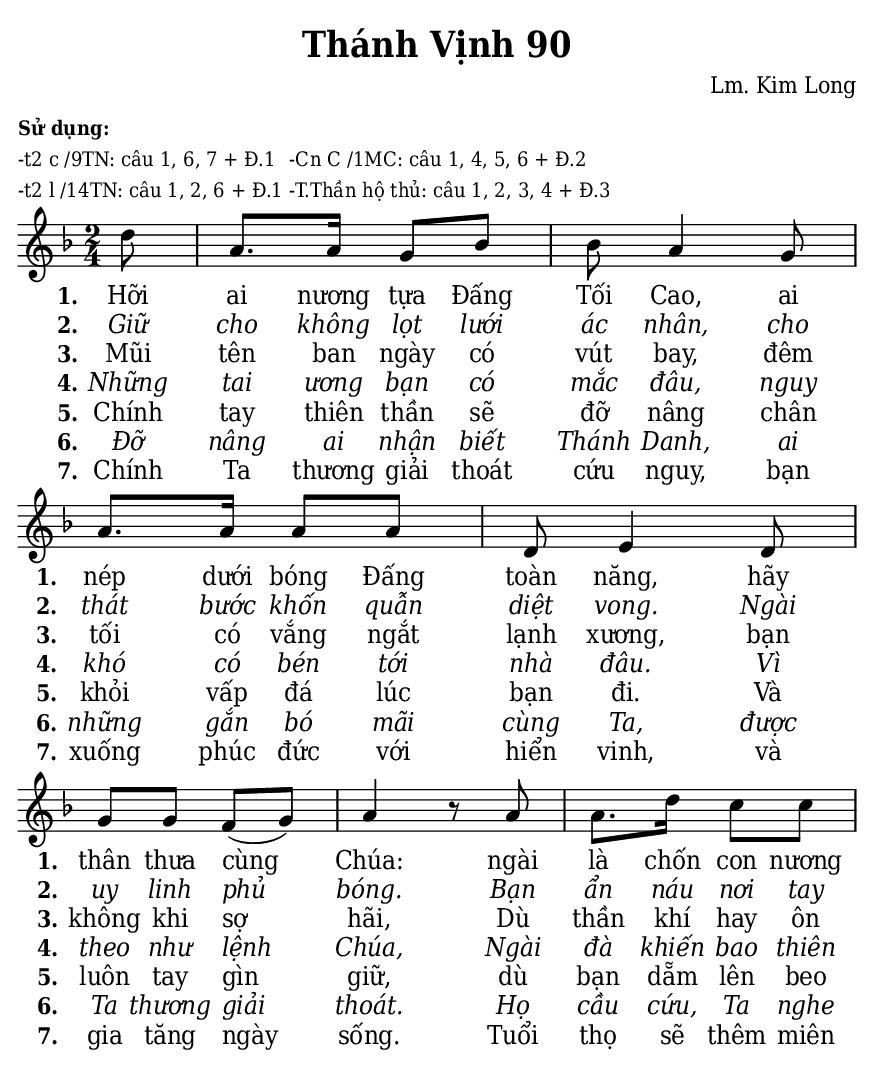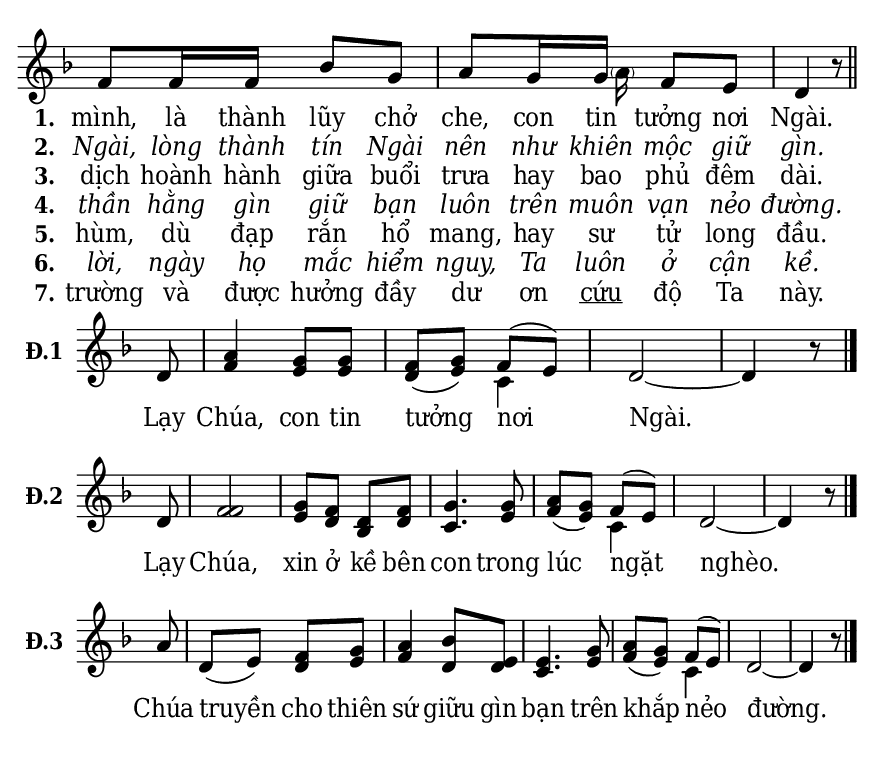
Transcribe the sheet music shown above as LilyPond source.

% Cài đặt chung
\version "2.22.1"
\include "english.ly"

\header {
  title = "Thánh Vịnh 90"
  composer = "Lm. Kim Long"
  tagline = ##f
}

% mã nguồn cho những chức năng chưa hỗ trợ trong phiên bản lilypond hiện tại
% cung cấp bởi cộng đồng lilypond khi gửi email đến lilypond-user@gnu.org
% in số phiên khúc trên mỗi dòng
#(define (add-grob-definition grob-name grob-entry)
     (set! all-grob-descriptions
           (cons ((@@ (lily) completize-grob-entry)
                  (cons grob-name grob-entry))
                 all-grob-descriptions)))

#(add-grob-definition
    'StanzaNumberSpanner
    `((direction . ,LEFT)
      (font-series . bold)
      (padding . 1.0)
      (side-axis . ,X)
      (stencil . ,ly:text-interface::print)
      (X-offset . ,ly:side-position-interface::x-aligned-side)
      (Y-extent . ,grob::always-Y-extent-from-stencil)
      (meta . ((class . Spanner)
               (interfaces . (font-interface
                              side-position-interface
                              stanza-number-interface
                              text-interface))))))

\layout {
    \context {
      \Global
      \grobdescriptions #all-grob-descriptions
    }
    \context {
      \Score
      \remove Stanza_number_align_engraver
      \consists
        #(lambda (context)
           (let ((texts '())
                 (syllables '()))
             (make-engraver
              (acknowledgers
               ((stanza-number-interface engraver grob source-engraver)
                  (set! texts (cons grob texts)))
               ((lyric-syllable-interface engraver grob source-engraver)
                  (set! syllables (cons grob syllables))))
              ((stop-translation-timestep engraver)
                 (for-each
                  (lambda (text)
                    (for-each
                     (lambda (syllable)
                       (ly:pointer-group-interface::add-grob
                        text
                        'side-support-elements
                        syllable))
                     syllables))
                  texts)
                 (set! syllables '())))))
    }
    \context {
      \Lyrics
      \remove Stanza_number_engraver
      \consists
        #(lambda (context)
           (let ((text #f)
                 (last-stanza #f))
             (make-engraver
              ((process-music engraver)
                 (let ((stanza (ly:context-property context 'stanza #f)))
                   (if (and stanza (not (equal? stanza last-stanza)))
                       (let ((column (ly:context-property context
'currentCommandColumn)))
                         (set! last-stanza stanza)
                         (if text
                             (ly:spanner-set-bound! text RIGHT column))
                         (set! text (ly:engraver-make-grob engraver
'StanzaNumberSpanner '()))
                         (ly:grob-set-property! text 'text stanza)
                         (ly:spanner-set-bound! text LEFT column)))))
              ((finalize engraver)
                 (if text
                     (let ((column (ly:context-property context
'currentCommandColumn)))
                       (ly:spanner-set-bound! text RIGHT column)))))))
      \override StanzaNumberSpanner.horizon-padding = 10000
    }
}

stanzaReminderOff =
  \temporary \override StanzaNumberSpanner.after-line-breaking =
     #(lambda (grob)
        ;; Can be replaced with (not (first-broken-spanner? grob)) in 2.23.
        (if (let ((siblings (ly:spanner-broken-into (ly:grob-original grob))))
              (and (pair? siblings)
                   (not (eq? grob (car siblings)))))
            (ly:grob-suicide! grob)))

stanzaReminderOn = \undo \stanzaReminderOff
% kết thúc mã nguồn

% Nhạc
nhacPhanMot = \relative c'' {
  \key f \major
  \time 2/4
  \partial 8 d8 |
  a8. a16 g8 bf |
  bf a4 g8 |
  a8. a16 a8 a |
  d, e4 d8 |
  g g f (g) |
  a4 r8 a |
  a8. d16 c8 c |
  f, f16 f bf8 g |
  a g16
  <<
    {
      \voiceOne
      g16
    }
    \new Voice = "splitpart" {
      \voiceTwo
      \once \override NoteColumn.force-hshift = #2
      \parenthesize
      a
    }
  >>
  \oneVoice
  f8 e |
  d4 r8 \bar "||"
}

nhacPhanHai = \relative c' {
  \key f \major
  \time 2/4
  \partial 8d8 |
  <<
    {
      a'4 g8 g |
      f (g)
    }
    {
      f4 e8 e |
      d (e)
    }
  >>
  <<
    {
      \voiceOne
      f8 (e)
    }
    \new Voice = "splitpart" {
      \voiceTwo
      c4
    }
  >>
  \oneVoice
  d2 ~ |
  d4 r8 \bar "|."
}

nhacPhanBa = \relative c' {
  \key f \major
  \time 2/4
  \partial 8 d8 |
  <<
    {
      f2 |
      g8 f d f |
      g4. g8 |
      a (g)
    }
    {
      f2 |
      e8 d bf d |
      c4. e8 |
      f (e)
    }
  >>
  <<
    {
      \voiceOne
      f8 (e)
    }
    \new Voice = "splitpart" {
      \voiceTwo
      c4
    }
  >>
  \oneVoice
  d2 ~ |
  d4 r8 \bar "|."
}

nhacPhanBon = \relative c'' {
  \key f \major
  \time 2/4
  \partial 8 a8 |
  d, (e)
  <<
    {
      f8 g |
      a4 bf8 e, |
      e4. g8 |
      a (g)
    }
    {
      d8 e |
      f4 d8 d |
      c4. e8 |
      f (e)
    }
  >>
  <<
    {
      \voiceOne
      f8 (e)
    }
    \new Voice = "splitpart" {
      \voiceTwo
      c4
    }
  >>
  \oneVoice
  d2 ~ |
  d4 r8 \bar "|."
}

% Lời
loiPhanMot = \lyricmode {
  <<
    {
      \set stanza = "1."
      Hỡi ai nương tựa Đấng Tối Cao, ai nép dưới bóng Đấng toàn năng,
      hãy thân thưa cùng Chúa: ngài là chốn con nương mình,
      là thành lũy chở che, con tin tưởng nơi Ngài.
    }
    \new Lyrics {
	    \set associatedVoice = "beSop"
	    \set stanza = "2."
      \override Lyrics.LyricText.font-shape = #'italic
      Giữ cho không lọt lưới ác nhân, cho thát bước khốn quẫn diệt vong.
      Ngài uy linh phủ bóng.
      Bạn ẩn náu nơi tay Ngài,
      lòng thành tín Ngài nên như khiên mộc giữ gìn.
    }
    \new Lyrics {
	    \set associatedVoice = "beSop"
	    \set stanza = "3."
      Mũi tên ban ngày có vút bay, đêm tối có vắng ngắt lạnh xương,
      bạn không khi sợ hãi,
      Dù thần khí hay ôn dịch hoành hành
      giữa buổi trưa hay bao phủ đêm dài.
    }
    \new Lyrics {
	    \set associatedVoice = "beSop"
	    \set stanza = "4."
      \override Lyrics.LyricText.font-shape = #'italic
      Những tai ương bạn có mắc đâu, nguy khó có bén tới nhà đâu.
      Vì theo như lệnh Chúa,
      Ngài đà khiến bao thiên thần
      hằng gìn giữ bạn luôn trên muôn vạn nẻo đường.
    }
    \new Lyrics {
	    \set associatedVoice = "beSop"
	    \set stanza = "5."
      Chính tay thiên thần sẽ đỡ nâng chân khỏi vấp đá lúc bạn đi.
      Và luôn tay gìn giữ, dù bạn dẵm lên beo hùm,
      dù đạp rắn hổ mang, hay sư tử long đầu.
    }
    \new Lyrics {
	    \set associatedVoice = "beSop"
	    \set stanza = "6."
      \override Lyrics.LyricText.font-shape = #'italic
      Đỡ nâng ai nhận biết Thánh Danh, ai những gắn bó mãi cùng Ta,
      được Ta thương giải thoát.
      Họ cầu cứu, Ta nghe lời,
      ngày họ mắc hiểm nguy, Ta luôn ở cận kề.
    }
    \new Lyrics {
	    \set associatedVoice = "beSop"
	    \set stanza = "7."
      Chính Ta thương giải thoát cứu nguy,
      bạn xuống phúc đức với hiển vinh,
      và gia tăng ngày sống.
      Tuổi thọ sẽ thêm miên trường
      và được hưởng đầy dư ơn \markup { \underline "cứu" } độ Ta này.
    }
  >>
}

loiPhanHai = \lyricmode {
  Lạy Chúa, con tin tưởng nơi Ngài.
}

loiPhanBa = \lyricmode {
  Lạy Chúa, xin ở kề bên con trong lúc ngặt nghèo.
}

loiPhanBon = \lyricmode {
  Chúa truyền cho thiên sứ giữu gìn bạn trên khắp nẻo đường.
}

% Dàn trang
\paper {
  #(set-paper-size "a5")
  top-margin = 3\mm
  bottom-margin = 3\mm
  left-margin = 3\mm
  right-margin = 3\mm
  indent = #0
  #(define fonts
	 (make-pango-font-tree "Deja Vu Serif Condensed"
	 		       "Deja Vu Serif Condensed"
			       "Deja Vu Serif Condensed"
			       (/ 20 20)))
  print-page-number = ##f
  ragged-bottom = ##t
  page-count = 2
}

\markup {
  \vspace #1
  %\fill-line {
    \column {
      \left-align {
        \line { \bold \small "Sử dụng:" }
        \line { \small "-t2 c /9TN: câu 1, 6, 7 + Đ.1" }
        \line { \small "-t2 l /14TN: câu 1, 2, 6 + Đ.1" }
      }
    }
    \column {
      \left-align {
        \line { \small " " }
        \line { \small "-Cn C /1MC: câu 1, 4, 5, 6 + Đ.2" }
        \line { \small "-T.Thần hộ thủ: câu 1, 2, 3, 4 + Đ.3" }
      }
    }
  %}
}

\score {
  <<
    \new Staff <<
        \clef treble
        \new Voice = beSop {
          \nhacPhanMot
        }
      \new Lyrics \lyricsto beSop \loiPhanMot
    >>
  >>
  \layout {
    \override Lyrics.LyricSpace.minimum-distance = #1
    \override Score.BarNumber.break-visibility = ##(#f #f #f)
    \override Score.SpacingSpanner.uniform-stretching = ##t
    ragged-last = ##f
  }
}

\score {
  <<
    \new Staff \with {
      \remove "Time_signature_engraver"
      instrumentName = \markup { \bold "Đ.1" }} <<
        \clef treble
        \new Voice = beSop {
          \nhacPhanHai
        }
      \new Lyrics \lyricsto beSop \loiPhanHai
    >>
  >>
  \layout {
    indent = 10
    \override Lyrics.LyricSpace.minimum-distance = #0.6
    \override Score.BarNumber.break-visibility = ##(#f #f #f)
    \override Score.SpacingSpanner.uniform-stretching = ##t
    ragged-last = ##f
  }
}

\score {
  <<
    \new Staff \with {
      \remove "Time_signature_engraver"
      instrumentName = \markup { \bold "Đ.2" }} <<
        \clef treble
        \new Voice = beSop {
          \nhacPhanBa
        }
      \new Lyrics \lyricsto beSop \loiPhanBa
    >>
  >>
  \layout {
    indent = 10
    \override Lyrics.LyricSpace.minimum-distance = #0.45
    \override Score.BarNumber.break-visibility = ##(#f #f #f)
    \override Score.SpacingSpanner.uniform-stretching = ##t
    ragged-last = ##f
  }
}

\score {
  <<
    \new Staff \with {
      \remove "Time_signature_engraver"
      instrumentName = \markup { \bold "Đ.3" }} <<
        \clef treble
        \new Voice = beSop {
          \nhacPhanBon
        }
      \new Lyrics \lyricsto beSop \loiPhanBon
    >>
  >>
  \layout {
    indent = 10
    \override Lyrics.LyricSpace.minimum-distance = #0.45
    \override Score.BarNumber.break-visibility = ##(#f #f #f)
    \override Score.SpacingSpanner.uniform-stretching = ##t
    ragged-last = ##f
  }
}
